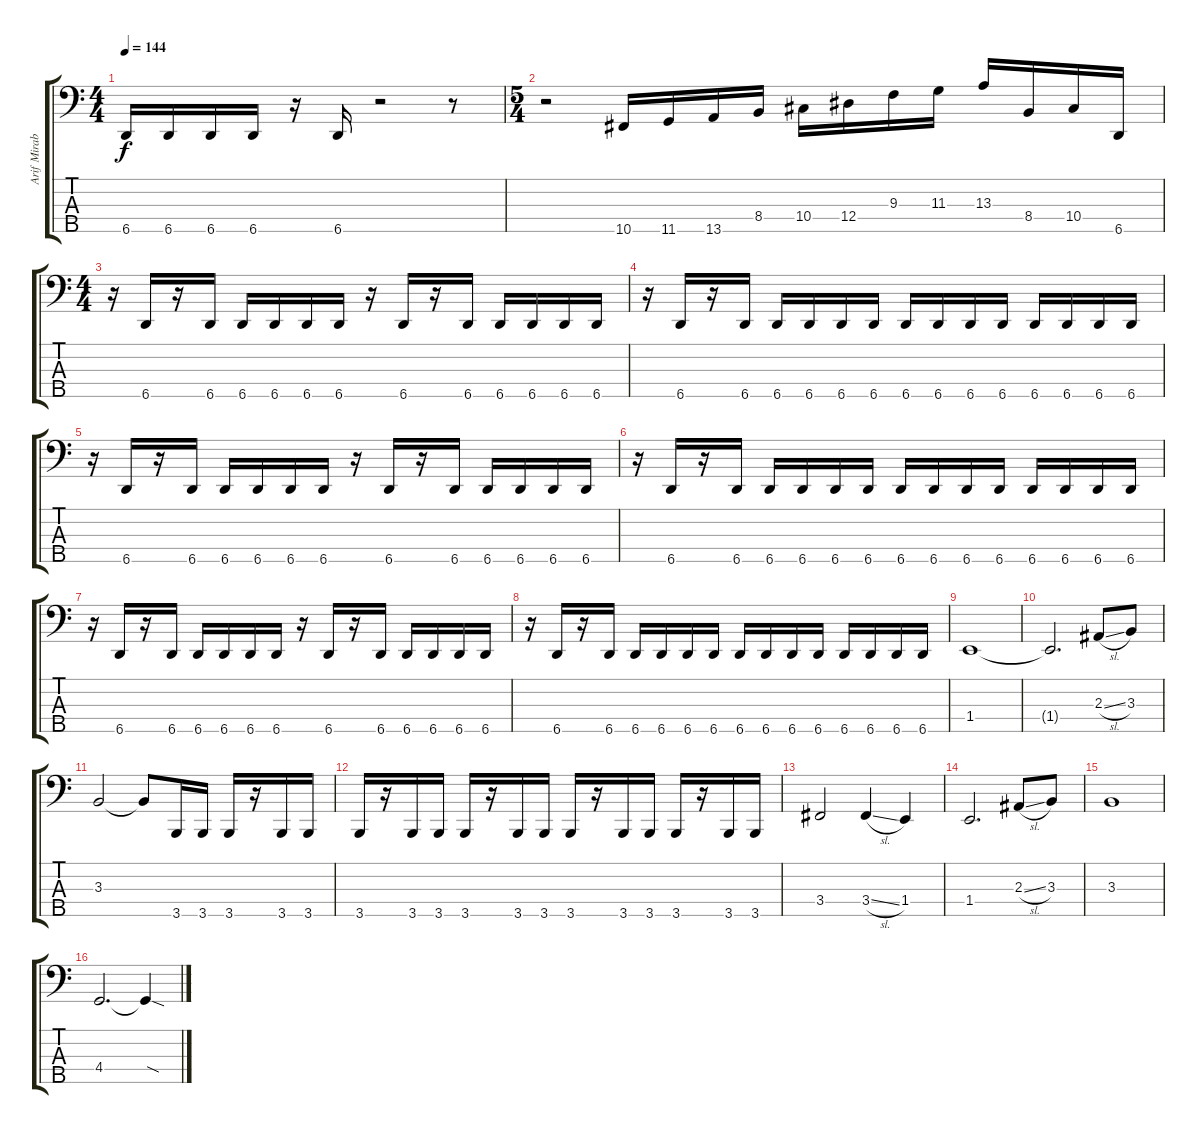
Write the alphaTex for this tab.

\track ("Arif Mirabdolbaghi" "Arif Mirab") {solo instrument electricbassfinger}
\staff {score tabs}
\tuning (Gb2 Db2 Ab1 Eb1 Ab0) {hide}
\ts (4 4)
\tempo 144
\clef f4
\ks c
6.5.16{dy f} 6.5.16 6.5.16 6.5.16 r.16 6.5.16 r.2 r.8 |
\ts (5 4)
r.2 10.5.16 11.5.16 13.5.16 8.4.16 10.4.16 12.4.16 9.3.16 11.3.16 13.3.16 8.4.16 10.4.16 6.5.16 |
\ts (4 4)
r.16 6.5.16 r.16 6.5.16 6.5.16 6.5.16 6.5.16 6.5.16 r.16 6.5.16 r.16 6.5.16 6.5.16 6.5.16 6.5.16 6.5.16 |
r.16 6.5.16 r.16 6.5.16 6.5.16 6.5.16 6.5.16 6.5.16 6.5.16 6.5.16 6.5.16 6.5.16 6.5.16 6.5.16 6.5.16 6.5.16 |
r.16 6.5.16 r.16 6.5.16 6.5.16 6.5.16 6.5.16 6.5.16 r.16 6.5.16 r.16 6.5.16 6.5.16 6.5.16 6.5.16 6.5.16 |
r.16 6.5.16 r.16 6.5.16 6.5.16 6.5.16 6.5.16 6.5.16 6.5.16 6.5.16 6.5.16 6.5.16 6.5.16 6.5.16 6.5.16 6.5.16 |
r.16 6.5.16 r.16 6.5.16 6.5.16 6.5.16 6.5.16 6.5.16 r.16 6.5.16 r.16 6.5.16 6.5.16 6.5.16 6.5.16 6.5.16 |
r.16 6.5.16 r.16 6.5.16 6.5.16 6.5.16 6.5.16 6.5.16 6.5.16 6.5.16 6.5.16 6.5.16 6.5.16 6.5.16 6.5.16 6.5.16 |
1.4.1{volume 16} |
1.4{t}.2{d} 2.3{sl}.8 3.3.8 |
3.3.2 3.3{t}.8 3.5.16 3.5.16 3.5.16 r.16 3.5.16 3.5.16 |
3.5.16 r.16 3.5.16 3.5.16 3.5.16 r.16 3.5.16 3.5.16 3.5.16 r.16 3.5.16 3.5.16 3.5.16 r.16 3.5.16 3.5.16 |
3.4.2 3.4{sl}.4 1.4.4 |
1.4.2{d} 2.3{sl}.8 3.3.8 |
3.3.1 |
4.4.2{d} 4.4{sod t}.4
